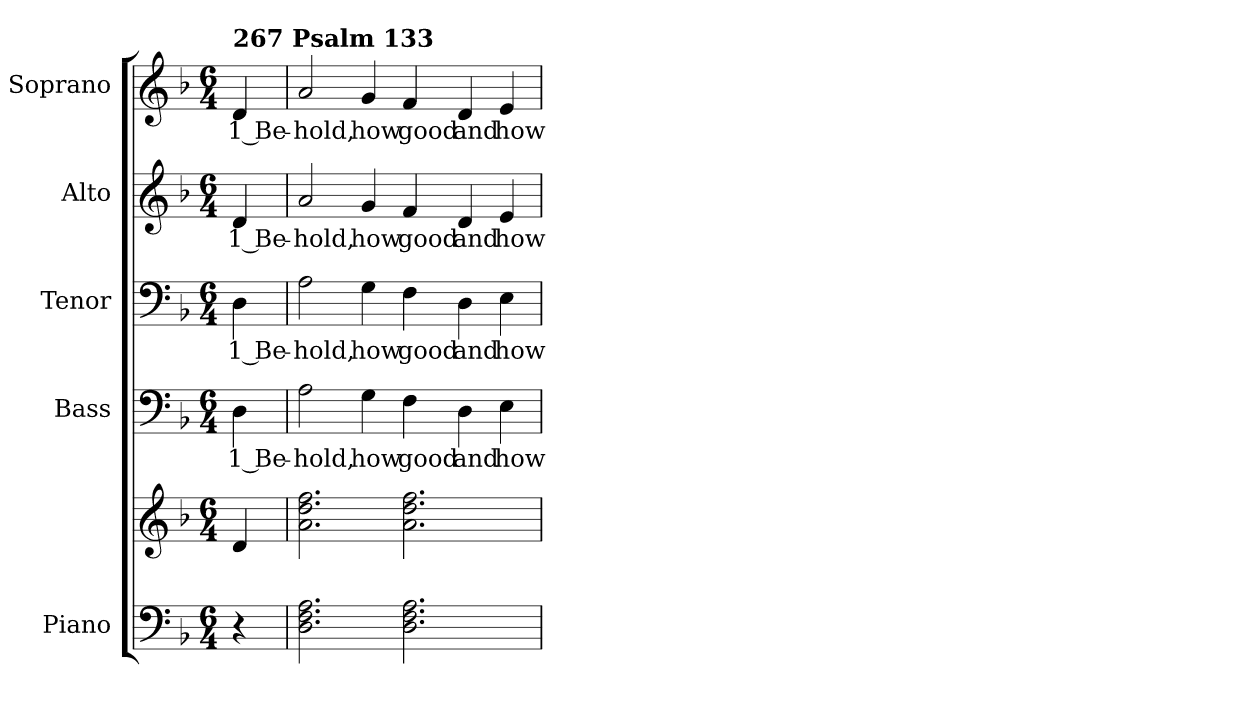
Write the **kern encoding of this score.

**kern	**kern	**kern	**text	**kern	**text	**kern	**text	**kern	**text
*part5	*part5	*part4	*part4	*part3	*part3	*part2	*part2	*part1	*part1
*staff6	*staff5	*staff4	*staff4	*staff3	*staff3	*staff2	*staff2	*staff1	*staff1
*I"Piano	*	*I"Bass	*	*I"Tenor	*	*I"Alto	*	*I"Soprano	*
*I'Pno.	*	*I'B.	*	*I'T.	*	*I'A.	*	*I'S.	*
!!LO:PB:g=z
*clefF4	*clefG2	*clefF4	*	*clefF4	*	*clefG2	*	*clefG2	*
*k[b-]	*k[b-]	*k[b-]	*	*k[b-]	*	*k[b-]	*	*k[b-]	*
*F:	*F:	*F:	*	*F:	*	*F:	*	*F:	*
*M6/4	*M6/4	*M6/4	*	*M6/4	*	*M6/4	*	*M6/4	*
*MM150	*MM150	*MM150	*	*MM150	*	*MM150	*	*MM150	*
=	=	=	=	=	=	=	=	=	=
!	!	!	!LO:LY:b:color=#000000	!	!	!	!	!	!
!	!	!	!	!	!LO:LY:b:color=#000000	!	!	!	!
!	!	!	!	!	!	!	!LO:LY:b:color=#000000	!	!
!	!	!	!	!	!	!	!	!LO:TX:a:B:t=267                          Psalm 133	!
!	!	!	!	!	!	!	!	!	!LO:LY:b:color=#000000
4r	4di/	4Di\	1 Be-	4Di\	1 Be-	4di/	1 Be-	4di/	1 Be-
=1	=1	=1	=1	=1	=1	=1	=1	=1	=1
!	!	!	!LO:LY:b:color=#000000	!	!	!	!	!	!
!	!	!	!	!	!LO:LY:b:color=#000000	!	!	!	!
!	!	!	!	!	!	!	!LO:LY:b:color=#000000	!	!
!	!	!	!	!	!	!	!	!	!LO:LY:b:color=#000000
2.Di\ 2.Fi 2.Ai	2.ai\ 2.ddi 2.ffi	2Ai\	-hold,	2Ai\	-hold,	2ai/	-hold,	2ai/	-hold,
!	!	!	!LO:LY:b:color=#000000	!	!	!	!	!	!
!	!	!	!	!	!LO:LY:b:color=#000000	!	!	!	!
!	!	!	!	!	!	!	!LO:LY:b:color=#000000	!	!
!	!	!	!	!	!	!	!	!	!LO:LY:b:color=#000000
.	.	4Gi\	how	4Gi\	how	4gi/	how	4gi/	how
!	!	!	!LO:LY:b:color=#000000	!	!	!	!	!	!
!	!	!	!	!	!LO:LY:b:color=#000000	!	!	!	!
!	!	!	!	!	!	!	!LO:LY:b:color=#000000	!	!
!	!	!	!	!	!	!	!	!	!LO:LY:b:color=#000000
2.Di\ 2.Fi 2.Ai	2.ai\ 2.ddi 2.ffi	4Fi\	good	4Fi\	good	4fi/	good	4fi/	good
!	!	!	!LO:LY:b:color=#000000	!	!	!	!	!	!
!	!	!	!	!	!LO:LY:b:color=#000000	!	!	!	!
!	!	!	!	!	!	!	!LO:LY:b:color=#000000	!	!
!	!	!	!	!	!	!	!	!	!LO:LY:b:color=#000000
.	.	4Di\	and	4Di\	and	4di/	and	4di/	and
!	!	!	!LO:LY:b:color=#000000	!	!	!	!	!	!
!	!	!	!	!	!LO:LY:b:color=#000000	!	!	!	!
!	!	!	!	!	!	!	!LO:LY:b:color=#000000	!	!
!	!	!	!	!	!	!	!	!	!LO:LY:b:color=#000000
.	.	4Ei\	how	4Ei\	how	4ei/	how	4ei/	how
=	=	=	=	=	=	=	=	=	=
*-	*-	*-	*-	*-	*-	*-	*-	*-	*-
